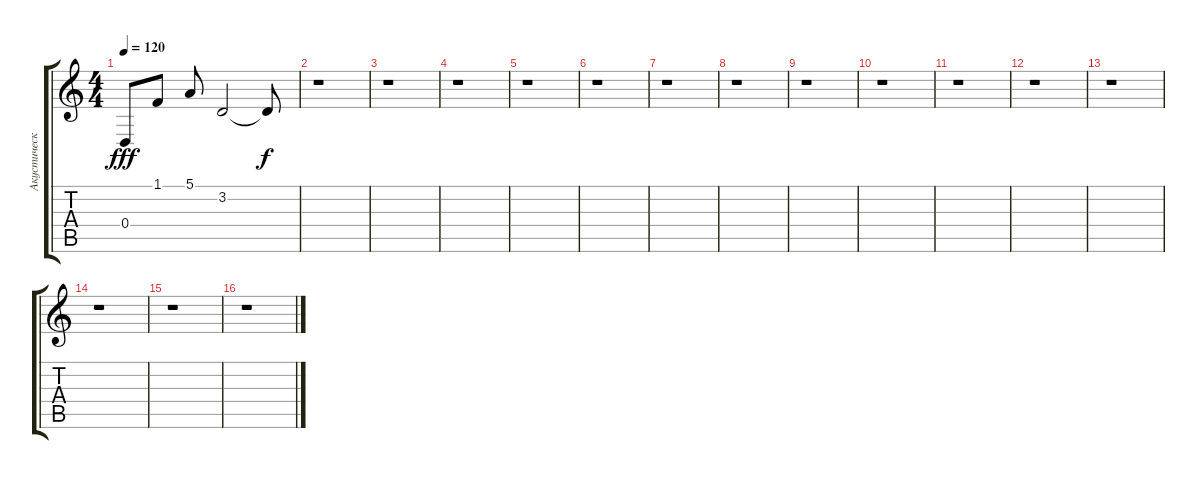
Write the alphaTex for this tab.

\track ("Акустический Гранд Роял" "Акустическ") {instrument acousticgrandpiano}
\staff {score tabs}
\tuning (E4 B3 G3 D3 A2 E2) {hide}
\ts (4 4)
\tempo 120
\clef g2
\ks c
0.4.8{dy fff} 1.1.8 5.1.8 3.2.2 3.2{t}.8{dy f} |
r.1 |
r.1 |
r.1 |
r.1 |
r.1 |
r.1 |
r.1 |
r.1 |
r.1 |
r.1 |
r.1 |
r.1 |
r.1 |
r.1 |
r.1
